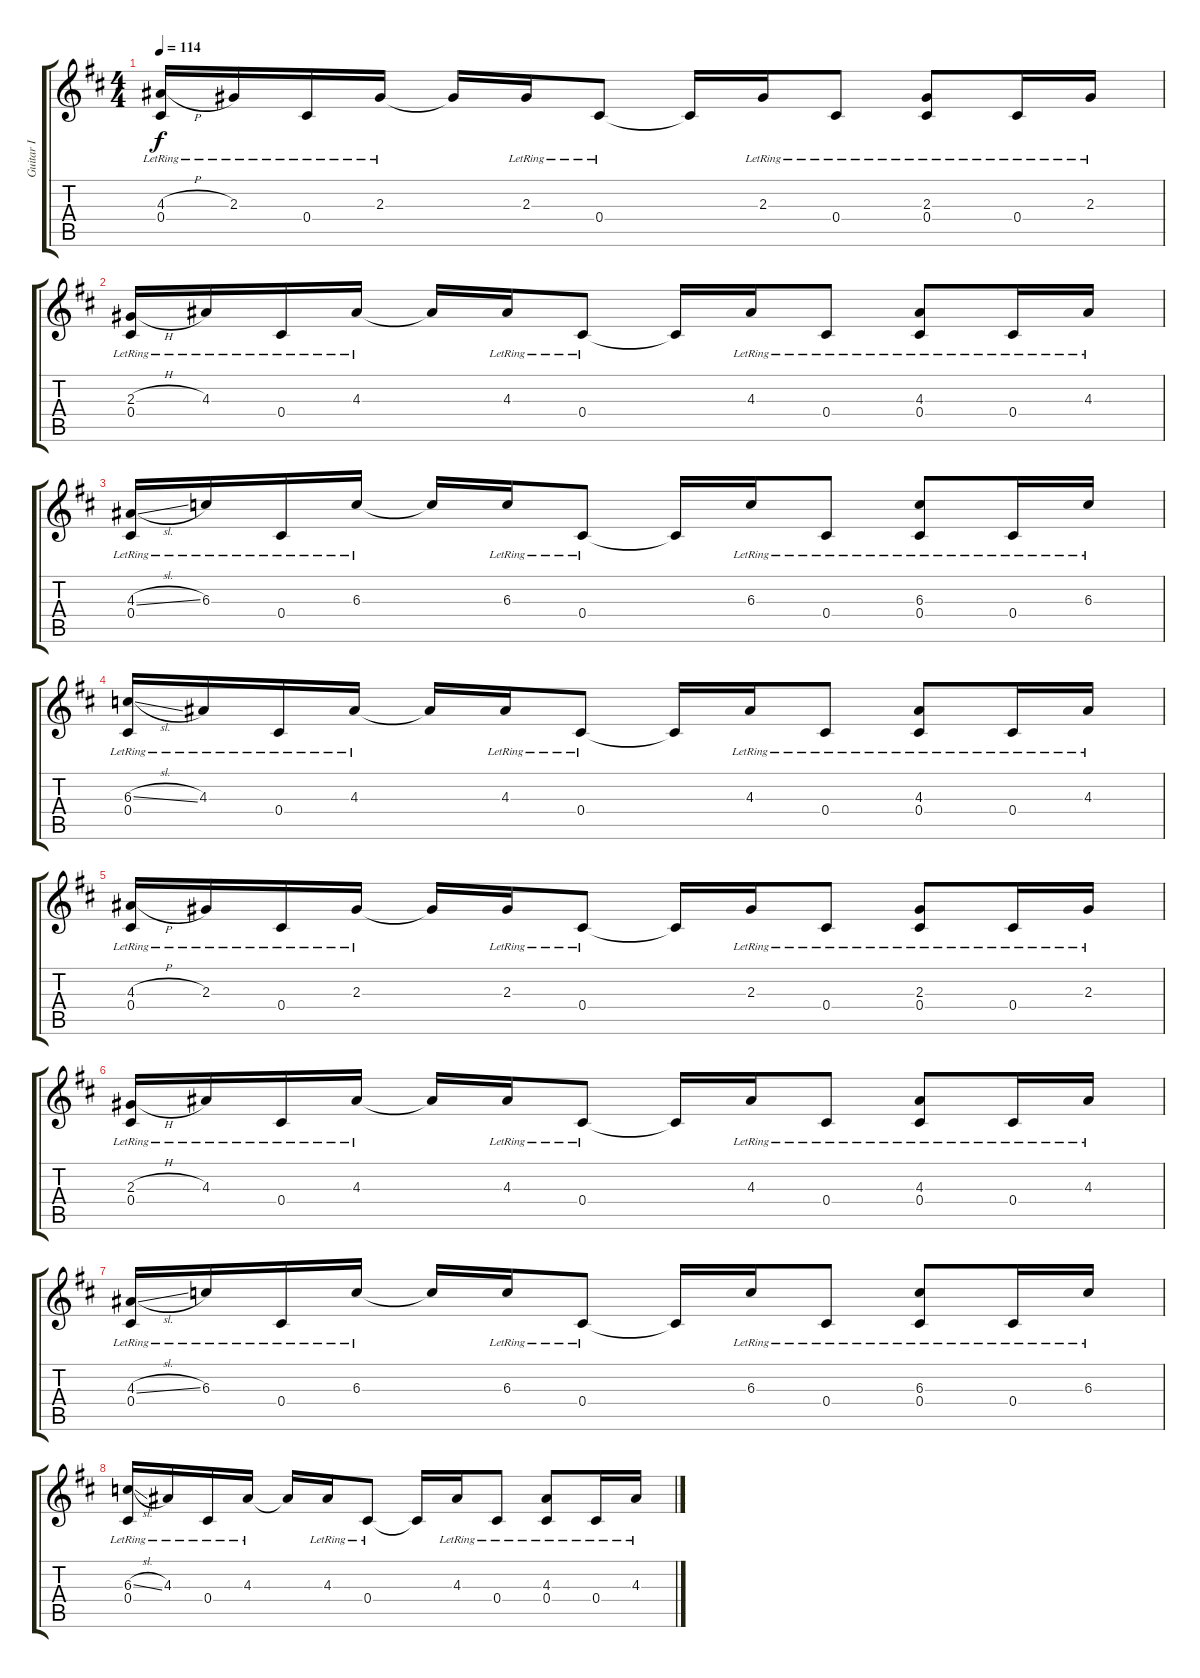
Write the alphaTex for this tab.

\track ("Guitar I" "Guitar I") {instrument electricguitarclean}
\staff {score tabs}
\tuning (Eb4 Bb3 Gb3 Db3 Ab2 Eb2) {hide}
\ts (4 4)
\tempo 114
\clef g2
\ks d
(4.3{h lr} 0.4{lr}).16{dy f} 2.3{lr}.16 0.4{lr}.16 2.3{lr}.16 2.3{t}.16 2.3{lr}.16 0.4{lr}.8 0.4{t}.16 2.3{lr}.16 0.4{lr}.8 (2.3{lr} 0.4{lr}).8 0.4{lr}.16 2.3{lr}.16 |
(2.3{h lr} 0.4{lr}).16 4.3{lr}.16 0.4{lr}.16 4.3{lr}.16 4.3{t}.16 4.3{lr}.16 0.4{lr}.8 0.4{t}.16 4.3{lr}.16 0.4{lr}.8 (4.3{lr} 0.4{lr}).8 0.4{lr}.16 4.3{lr}.16 |
(4.3{sl lr} 0.4{lr}).16 6.3{lr}.16 0.4{lr}.16 6.3{lr}.16 6.3{t}.16 6.3{lr}.16 0.4{lr}.8 0.4{t}.16 6.3{lr}.16 0.4{lr}.8 (6.3{lr} 0.4{lr}).8 0.4{lr}.16 6.3{lr}.16 |
(6.3{sl lr} 0.4{lr}).16 4.3{lr}.16 0.4{lr}.16 4.3{lr}.16 4.3{t}.16 4.3{lr}.16 0.4{lr}.8 0.4{t}.16 4.3{lr}.16 0.4{lr}.8 (4.3{lr} 0.4{lr}).8 0.4{lr}.16 4.3{lr}.16 |
(4.3{h lr} 0.4{lr}).16 2.3{lr}.16 0.4{lr}.16 2.3{lr}.16 2.3{t}.16 2.3{lr}.16 0.4{lr}.8 0.4{t}.16 2.3{lr}.16 0.4{lr}.8 (2.3{lr} 0.4{lr}).8 0.4{lr}.16 2.3{lr}.16 |
(2.3{h lr} 0.4{lr}).16 4.3{lr}.16 0.4{lr}.16 4.3{lr}.16 4.3{t}.16 4.3{lr}.16 0.4{lr}.8 0.4{t}.16 4.3{lr}.16 0.4{lr}.8 (4.3{lr} 0.4{lr}).8 0.4{lr}.16 4.3{lr}.16 |
(4.3{sl lr} 0.4{lr}).16 6.3{lr}.16 0.4{lr}.16 6.3{lr}.16 6.3{t}.16 6.3{lr}.16 0.4{lr}.8 0.4{t}.16 6.3{lr}.16 0.4{lr}.8 (6.3{lr} 0.4{lr}).8 0.4{lr}.16 6.3{lr}.16 |
(6.3{sl lr} 0.4{lr}).16 4.3{lr}.16 0.4{lr}.16 4.3{lr}.16 4.3{t}.16 4.3{lr}.16 0.4{lr}.8 0.4{t}.16 4.3{lr}.16 0.4{lr}.8 (4.3{lr} 0.4{lr}).8 0.4{lr}.16 4.3{lr}.16
